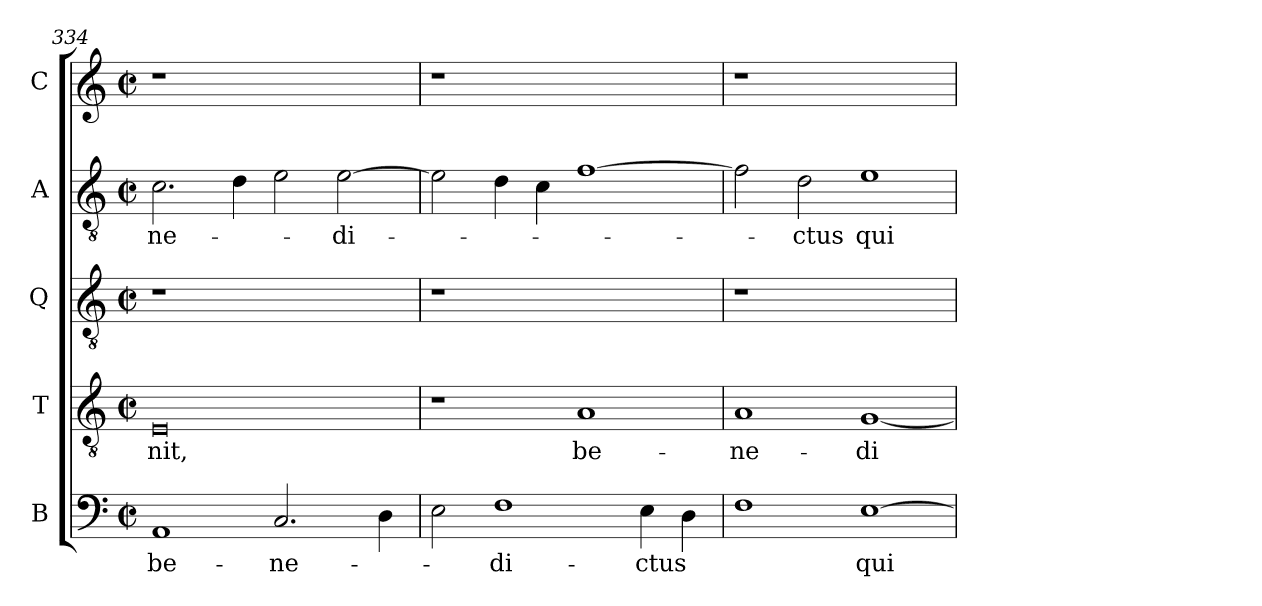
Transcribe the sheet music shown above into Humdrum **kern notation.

**kern	**text	**kern	**text	**kern	**kern	**text	**kern
*part5	*part5	*part4	*part4	*part3	*part2	*part2	*part1
*staff5	*staff5	*staff4	*staff4	*staff3	*staff2	*staff2	*staff1
*I"B	*	*I"T	*	*I"Q	*I"A	*	*I"C
*I'B	*	*I'T	*	*I'Q	*I'A	*	*I'C
*clefF4	*	*clefGv2	*	*clefGv2	*clefGv2	*	*clefG2
*M2/2	*	*M2/2	*	*M2/2	*M2/2	*	*M2/2
*met(c|)	*	*met(c|)	*	*met(c|)	*met(c|)	*	*met(c|)
=334	=334	=334	=334	=334	=334	=334	=334
!	!LO:LY:b:cj	!	!LO:LY:b:cj	!	!	!LO:LY:b:cj	!
1AA	be-	0E	-nit,	1r	2.c\	-ne-	1r
.	.	.	.	.	4d\	.	.
!	!LO:LY:b:cj	!	!	!	!	!	!
2.C/	-ne-	.	.	1ryy	2e\	.	1ryy
!	!	!	!	!	!	!LO:LY:b:cj	!
.	.	.	.	.	[>2e\	-di-	.
4D\	.	.	.	.	.	.	.
!!LO:LB:g=z
=335	=335	=335	=335	=335	=335	=335	=335
2E\	.	1r	.	1r	2e\]	.	1r
!	!LO:LY:b:cj	!	!	!	!	!	!
1F	-di-	.	.	.	4d\	.	.
.	.	.	.	.	4c\	.	.
!	!	!	!LO:LY:b:cj	!	!	!	!
.	.	1A	be-	1ryy	[>1f	.	1ryy
!	!LO:LY:b:cj	!	!	!	!	!	!
4E\	-ctus	.	.	.	.	.	.
4D\	.	.	.	.	.	.	.
=336	=336	=336	=336	=336	=336	=336	=336
!	!	!	!LO:LY:b:cj	!	!	!	!
1F	.	1A	-ne-	1r	2f\]	.	1r
!	!	!	!	!	!	!LO:LY:b:cj	!
.	.	.	.	.	2d\	-ctus	.
!	!LO:LY:b:cj	!	!LO:LY:b:cj	!	!	!LO:LY:b:cj	!
[>1E	qui	[<1G	-di-	1ryy	1e	qui	1ryy
=	=	=	=	=	=	=	=
*-	*-	*-	*-	*-	*-	*-	*-
